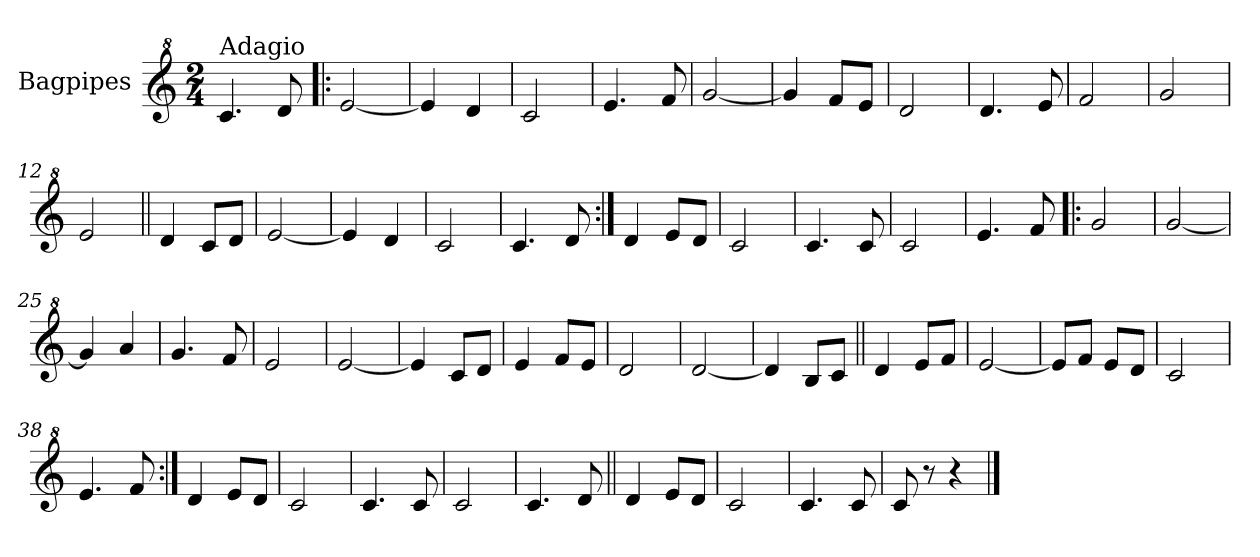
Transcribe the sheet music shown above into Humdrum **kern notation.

**kern
*part1
*staff1
*I"Bagpipes
*I'Bag
*clefG^2
*k[]
*C:
*M2/4
=1
!LO:TX:a:t=Adagio
4.cc/
8dd/
=2!|:
[2ee/
=3
4ee/]
4dd/
=4
2cc/
=5
4.ee/
8ff/
=6
[2gg/
=7
4gg/]
8ff/L
8ee/J
=8
2dd/
=9
4.dd/
8ee/
=10
2ff/
=11
2gg/
=12
2ee/
=13||
4dd/
8cc/L
8dd/J
=14
[2ee/
=15
4ee/]
4dd/
=16
2cc/
=17
4.cc/
8dd/
!!LO:LB:g=z
=18:|!
4dd/
8ee/L
8dd/J
=19
2cc/
=20
4.cc/
8cc/
=21
2cc/
=22
4.ee/
8ff/
=23!|:
2gg/
=24
[2gg/
=25
4gg/]
4aa/
=26
4.gg/
8ff/
=27
2ee/
=28
[2ee/
=29
4ee/]
8cc/L
8dd/J
=30
4ee/
8ff/L
8ee/J
=31
2dd/
=32
[2dd/
=33
4dd/]
8b/L
8cc/J
=34||
4dd/
8ee/L
8ff/J
!!LO:LB:g=z
=35
[2ee/
=36
8ee/L]
8ff/J
8ee/L
8dd/J
=37
2cc/
=38
4.ee/
8ff/
=39:|!
4dd/
8ee/L
8dd/J
=40
2cc/
=41
4.cc/
8cc/
=42
2cc/
=43
4.cc/
8dd/
=44||
4dd/
8ee/L
8dd/J
=45
2cc/
=46
4.cc/
8cc/
=47
8cc/
8r
4r
==
*-
